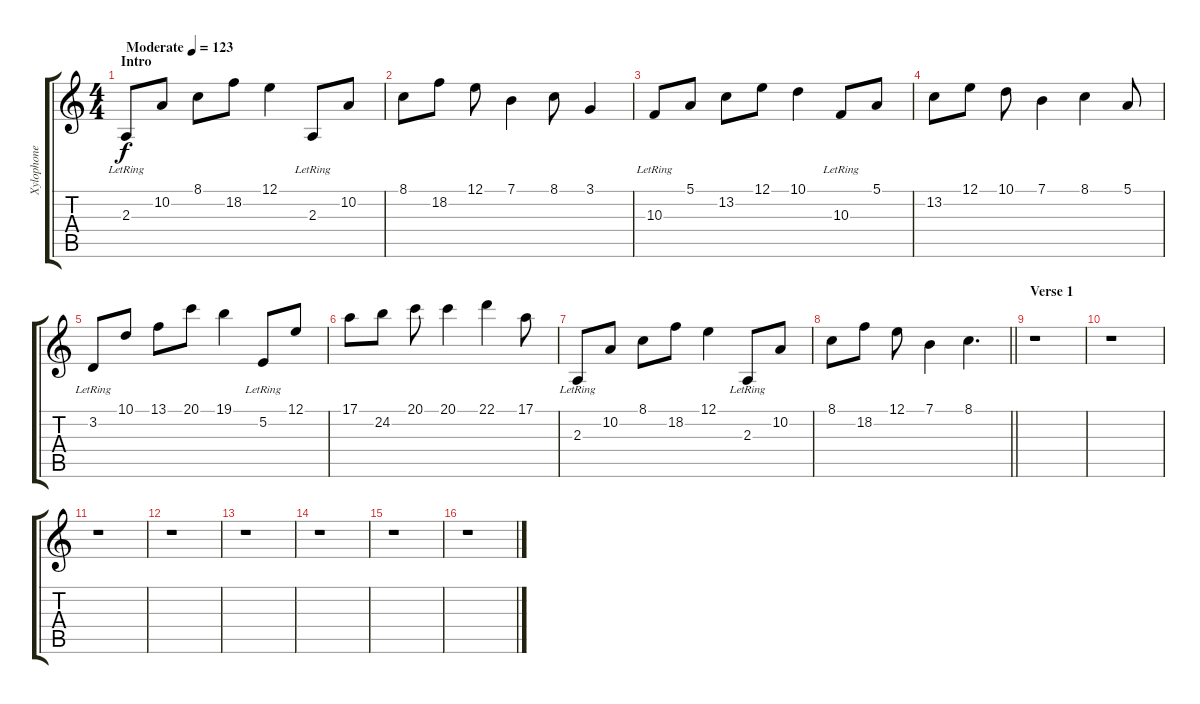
\track ("Xylophone" "Xylophone") {instrument musicbox}
\staff {score tabs}
\tuning (E4 B3 G3 D3 A2 E2) {hide}
\ts (4 4)
\section ("" "Intro")
\tempo (123 "Moderate")
\clef g2
\ks c
2.3{lr}.8{dy f instrument musicbox} 10.2.8 8.1.8 18.2.8 12.1.4 2.3{lr}.8 10.2.8 |
8.1.8 18.2.8 12.1.8 7.1.4 8.1.8 3.1.4 |
10.3{lr}.8 5.1.8 13.2.8 12.1.8 10.1.4 10.3{lr}.8 5.1.8 |
13.2.8 12.1.8 10.1.8 7.1.4 8.1.4 5.1.8 |
3.2{lr}.8 10.1.8 13.1.8 20.1.8 19.1.4 5.2{lr}.8 12.1.8 |
17.1.8 24.2.8 20.1.8 20.1.4 22.1.4 17.1.8 |
2.3{lr}.8 10.2.8 8.1.8 18.2.8 12.1.4 2.3{lr}.8 10.2.8 |
\barLineRight lightlight
8.1.8 18.2.8 12.1.8 7.1.4 8.1.4{d} |
\section ("" "Verse 1")
r.1 |
r.1 |
r.1 |
r.1 |
r.1 |
r.1 |
r.1 |
r.1
